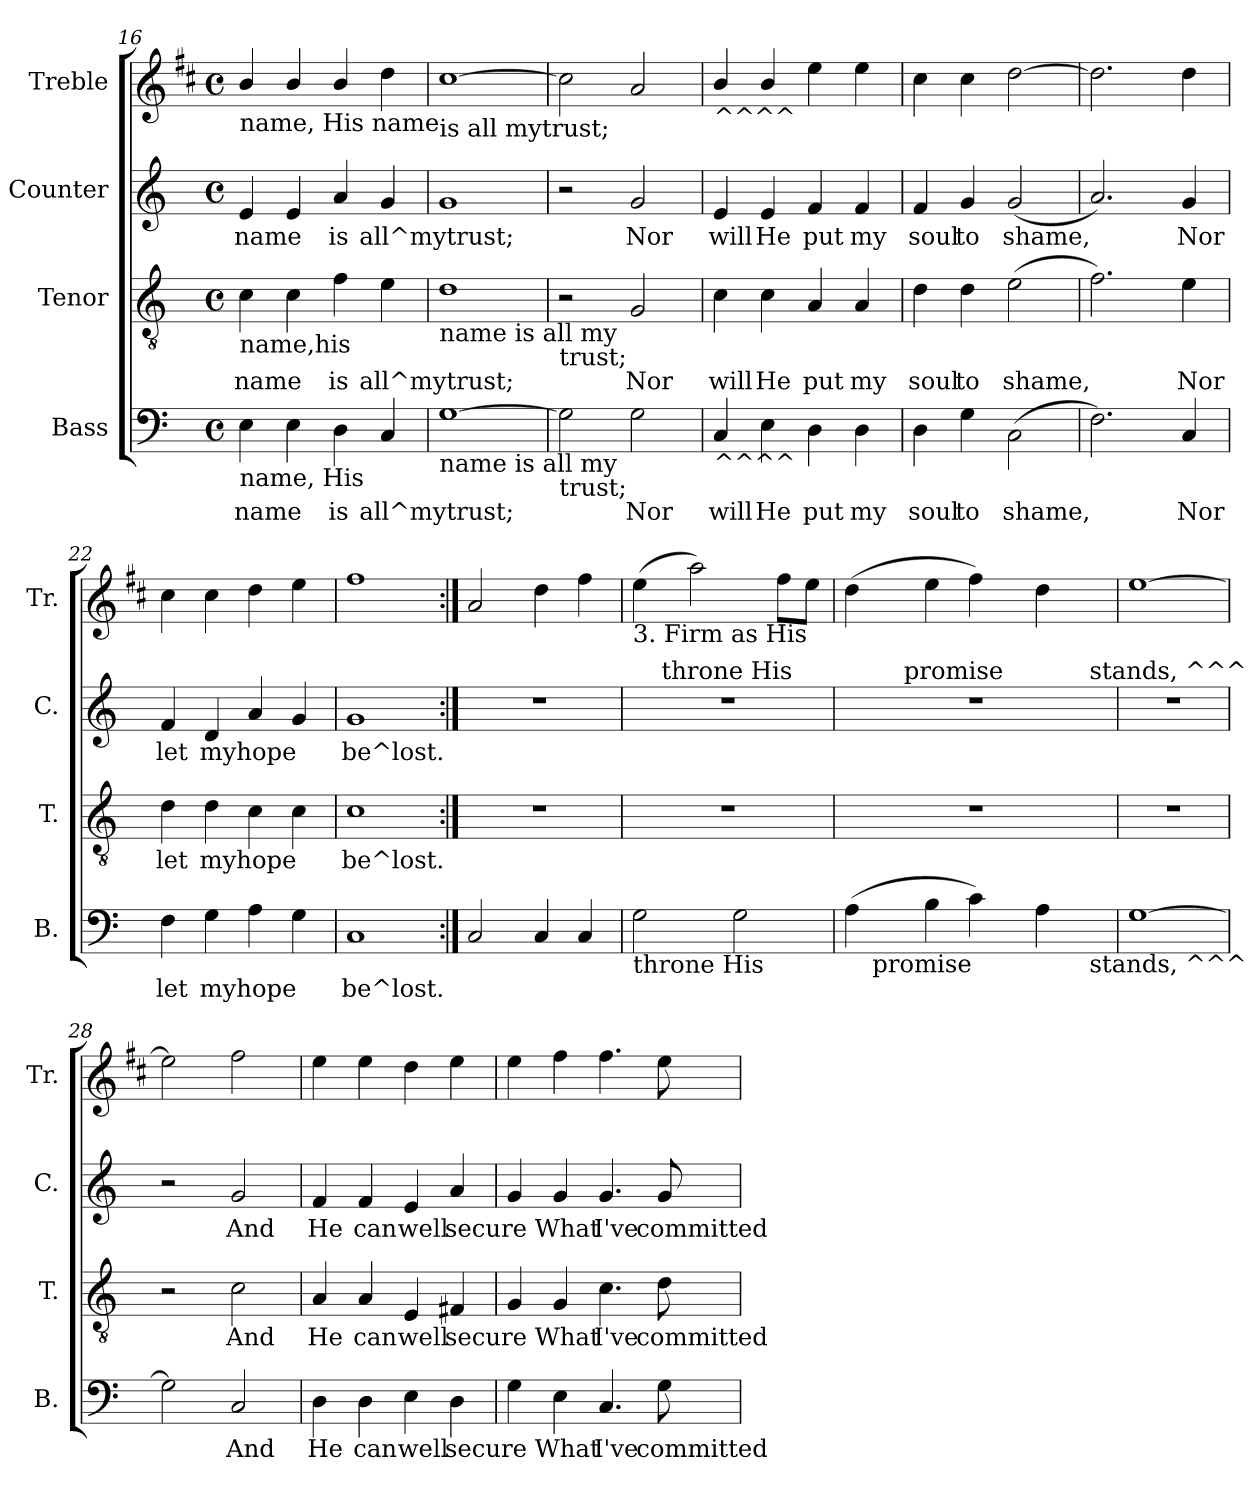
**kern	**text	**kern	**text	**kern	**text	**kern
*part4	*part4	*part3	*part3	*part2	*part2	*part1
*staff4	*staff4	*staff3	*staff3	*staff2	*staff2	*staff1
*I"Bass	*	*I"Tenor	*	*I"Counter	*	*I"Treble
*I'B.	*	*I'T.	*	*I'C.	*	*I'Tr.
*clefF4	*	*clefGv2	*	*clefG2	*	*clefG2
*	*	*	*	*	*	*ITrd1c2
*k[]	*	*k[]	*	*k[]	*	*k[]
*C:	*	*C:	*	*C:	*	*C:
*M4/4	*	*M4/4	*	*M4/4	*	*M4/4
*met(c)	*	*met(c)	*	*met(c)	*	*met(c)
=16	=16	=16	=16	=16	=16	=16
!	!	!	!	!	!	!LO:TX:b:t=name, His name
!	!	!LO:TX:b:t=name,his	!	!	!	!
!LO:TX:b:t=name, His	!	!	!	!	!	!
!	!LO:LY:a:rj	!	!LO:LY:a:rj	!	!LO:LY:b:rj	!
4E\	name	4c\	name	4e/	name	4a/
!	!LO:LY:a:rj	!	!LO:LY:a:rj	!	!LO:LY:b:rj	!
4E\	.	4c\	.	4e/	.	4a/
!	!LO:LY:a:rj	!	!LO:LY:a:rj	!	!LO:LY:b:rj	!
4D\	is	4f\	is	4a/	is	4a/
!	!LO:LY:a:rj	!	!LO:LY:a:rj	!	!LO:LY:b:rj	!
4C/	all^mytrust;	4e\	all^mytrust;	4g/	all^mytrust;	4cc\
=17	=17	=17	=17	=17	=17	=17
!	!	!	!	!	!	!LO:TX:b:t=is all mytrust;
!	!	!LO:TX:b:t=name is all my	!	!	!	!
!LO:TX:b:t=name is all my	!	!	!	!	!	!
!	!LO:LY:a:rj	!	!LO:LY:a:rj	!	!LO:LY:b:rj	!
[>1G	.	1d	.	1g	.	[>1b
=18	=18	=18	=18	=18	=18	=18
!	!	!LO:TX:b:t=trust;	!	!	!	!
!LO:TX:b:t=trust;	!	!	!	!	!	!
!	!LO:LY:a:rj	!	!	!	!	!
2G\]	.	2r	.	2r	.	2b\]
!	!LO:LY:a:rj	!	!LO:LY:a:rj	!	!LO:LY:b:rj	!
2G\	Nor	2G/	Nor	2g/	Nor	2g/
=19	=19	=19	=19	=19	=19	=19
!	!	!	!	!	!	!LO:TX:b:t=^^^^
!LO:TX:b:t=^^^^	!	!	!	!	!	!
!	!LO:LY:a:rj	!	!LO:LY:a:rj	!	!LO:LY:b:rj	!
4C/	will	4c\	will	4e/	will	4a/
!	!LO:LY:a:rj	!	!LO:LY:a:rj	!	!LO:LY:b:rj	!
4E\	He	4c\	He	4e/	He	4a/
!	!LO:LY:a:rj	!	!LO:LY:a:rj	!	!LO:LY:b:rj	!
4D\	put	4A/	put	4f/	put	4dd\
!	!LO:LY:a:rj	!	!LO:LY:a:rj	!	!LO:LY:b:rj	!
4D\	my	4A/	my	4f/	my	4dd\
=20	=20	=20	=20	=20	=20	=20
!	!LO:LY:a:rj	!	!LO:LY:a:rj	!	!LO:LY:b:rj	!
4D\	soul	4d\	soul	4f/	soul	4b\
!	!LO:LY:a:rj	!	!LO:LY:a:rj	!	!LO:LY:b:rj	!
4G\	to	4d\	to	4g/	to	4b\
!	!LO:LY:a:rj	!	!LO:LY:a:rj	!	!LO:LY:b:rj	!
(>2C\	shame,	(>2e\	shame,	(<2g/	shame,	[>2cc\
=21	=21	=21	=21	=21	=21	=21
!	!LO:LY:a:rj	!	!LO:LY:a:rj	!	!LO:LY:b:rj	!
2.F\)	.	2.f\)	.	2.a/)	.	2.cc\]
!	!LO:LY:a:rj	!	!LO:LY:a:rj	!	!LO:LY:b:rj	!
4C/	Nor	4e\	Nor	4g/	Nor	4cc\
=22	=22	=22	=22	=22	=22	=22
!	!LO:LY:a:rj	!	!LO:LY:a:rj	!	!LO:LY:b:rj	!
4F\	let	4d\	let	4f/	let	4b\
!	!LO:LY:a:rj	!	!LO:LY:a:rj	!	!LO:LY:b:rj	!
4G\	myhope	4d\	myhope	4d/	myhope	4b\
!	!LO:LY:a:rj	!	!LO:LY:a:rj	!	!LO:LY:b:rj	!
4A\	.	4c\	.	4a/	.	4cc\
!	!LO:LY:a:rj	!	!LO:LY:a:rj	!	!LO:LY:b:rj	!
4G\	.	4c\	.	4g/	.	4dd\
=23	=23	=23	=23	=23	=23	=23
!	!LO:LY:a:rj	!	!LO:LY:a:rj	!	!LO:LY:b:rj	!
1C	be^lost.	1c	be^lost.	1g	be^lost.	1ee
=24:|!	=24:|!	=24:|!	=24:|!	=24:|!	=24:|!	=24:|!
!	!LO:LY:a:rj	!	!	!	!	!
2C/	.	1r	.	1r	.	2g/
!	!LO:LY:a:rj	!	!	!	!	!
4C/	.	.	.	.	.	4cc\
!	!LO:LY:a:rj	!	!	!	!	!
4C/	.	.	.	.	.	4ee\
!!LO:PB:g=z
=25	=25	=25	=25	=25	=25	=25
!	!	!	!	!	!	!LO:TX:b:t=3. Firm as His
!LO:TX:b:t=throne His	!	!	!	!	!	!
!	!LO:LY:a:rj	!	!	!	!	!
*	*	*	*	*^	*	*
2G\	.	1r	.	1r	8ryy	.	(>4dd\
!	!	!	!	!	!LO:TX:a:t=throne His	!	!
.	.	.	.	.	2..ryy	.	.
.	.	.	.	.	.	.	2gg\)
!	!LO:LY:a:rj	!	!	!	!	!	!
2G\	.	.	.	.	.	.	.
.	.	.	.	.	.	.	8ee\L
.	.	.	.	.	.	.	8dd\J
=26	=26	=26	=26	=26	=26	=26	=26
!	!LO:LY:a:rj	!	!	!	!	!	!
*^	*	*	*	*	*^	*	*
*	*^	*	*	*	*	*	*	*	*
(>4A\	16ryy	2...ryy	.	1r	.	1r	8ryy	2...ryy	.	(>4cc\
.	64ryy	.	.	.	.	.	.	.	.	.
!	!LO:TX:b:t=promise	!	!	!	!	!	!	!	!	!
.	2ryy	.	.	.	.	.	.	.	.	.
.	.	.	.	.	.	.	32.ryy	.	.	.
!	!	!	!	!	!	!	!LO:TX:a:t=promise	!	!	!
.	.	.	.	.	.	.	2ryy	.	.	.
!	!	!	!LO:LY:a:rj	!	!	!	!	!	!	!
4B\	.	.	.	.	.	.	.	.	.	4dd\
!	!	!	!LO:LY:a:rj	!	!	!	!	!	!	!
4c\)	.	.	.	.	.	.	.	.	.	4ee\)
.	4ryy	.	.	.	.	.	.	.	.	.
.	.	.	.	.	.	.	4ryy	.	.	.
!	!	!	!LO:LY:a:rj	!	!	!	!	!	!	!
4A\	.	.	.	.	.	.	.	.	.	4cc\
.	8ryy	.	.	.	.	.	.	.	.	.
.	.	.	.	.	.	.	16ryy	.	.	.
!	!	!	!	!	!	!	!	!LO:TX:a:t=stands, ^^^	!	!
!	!	!LO:TX:b:t=stands, ^^^	!	!	!	!	!	!	!	!
.	.	16ryy	.	.	.	.	.	16ryy	.	.
.	32.ryy	.	.	.	.	.	.	.	.	.
.	.	.	.	.	.	.	64ryy	.	.	.
=27	=27	=27	=27	=27	=27	=27	=27	=27	=27	=27
!	!	!	!LO:LY:a:rj	!	!	!	!	!	!	!
*v	*v	*v	*	*	*	*v	*v	*v	*	*
[>1G	.	1r	.	1r	.	[>1dd
=28	=28	=28	=28	=28	=28	=28
!	!LO:LY:a:rj	!	!	!	!	!
2G\]	.	2r	.	2r	.	2dd\]
!	!LO:LY:a:rj	!	!LO:LY:a:rj	!	!LO:LY:b:rj	!
2C/	And	2c\	And	2g/	And	2ee\
=29	=29	=29	=29	=29	=29	=29
!	!LO:LY:a:rj	!	!LO:LY:a:rj	!	!LO:LY:b:rj	!
4D\	He	4A/	He	4f/	He	4dd\
!	!LO:LY:a:rj	!	!LO:LY:a:rj	!	!LO:LY:b:rj	!
4D\	can	4A/	can	4f/	can	4dd\
!	!LO:LY:a:rj	!	!LO:LY:a:rj	!	!LO:LY:b:rj	!
4E\	well	4E/	well	4e/	well	4cc\
!	!LO:LY:a:rj	!	!LO:LY:a:rj	!	!LO:LY:b:rj	!
4D\	secure	4F#X/	secure	4a/	secure	4dd\
=30	=30	=30	=30	=30	=30	=30
!	!LO:LY:a:rj	!	!LO:LY:a:rj	!	!LO:LY:b:rj	!
4G\	.	4G/	.	4g/	.	4dd\
!	!LO:LY:a:rj	!	!LO:LY:a:rj	!	!LO:LY:b:rj	!
4E\	What	4G/	What	4g/	What	4ee\
!	!LO:LY:a:rj	!	!LO:LY:a:rj	!	!LO:LY:b:rj	!
4.C/	I've	4.c\	I've	4.g/	I've	4.ee\
!	!LO:LY:a:rj	!	!LO:LY:a:rj	!	!LO:LY:b:rj	!
8G\	committed	8d\	committed	8g/	committed	8dd\
=	=	=	=	=	=	=
*-	*-	*-	*-	*-	*-	*-
